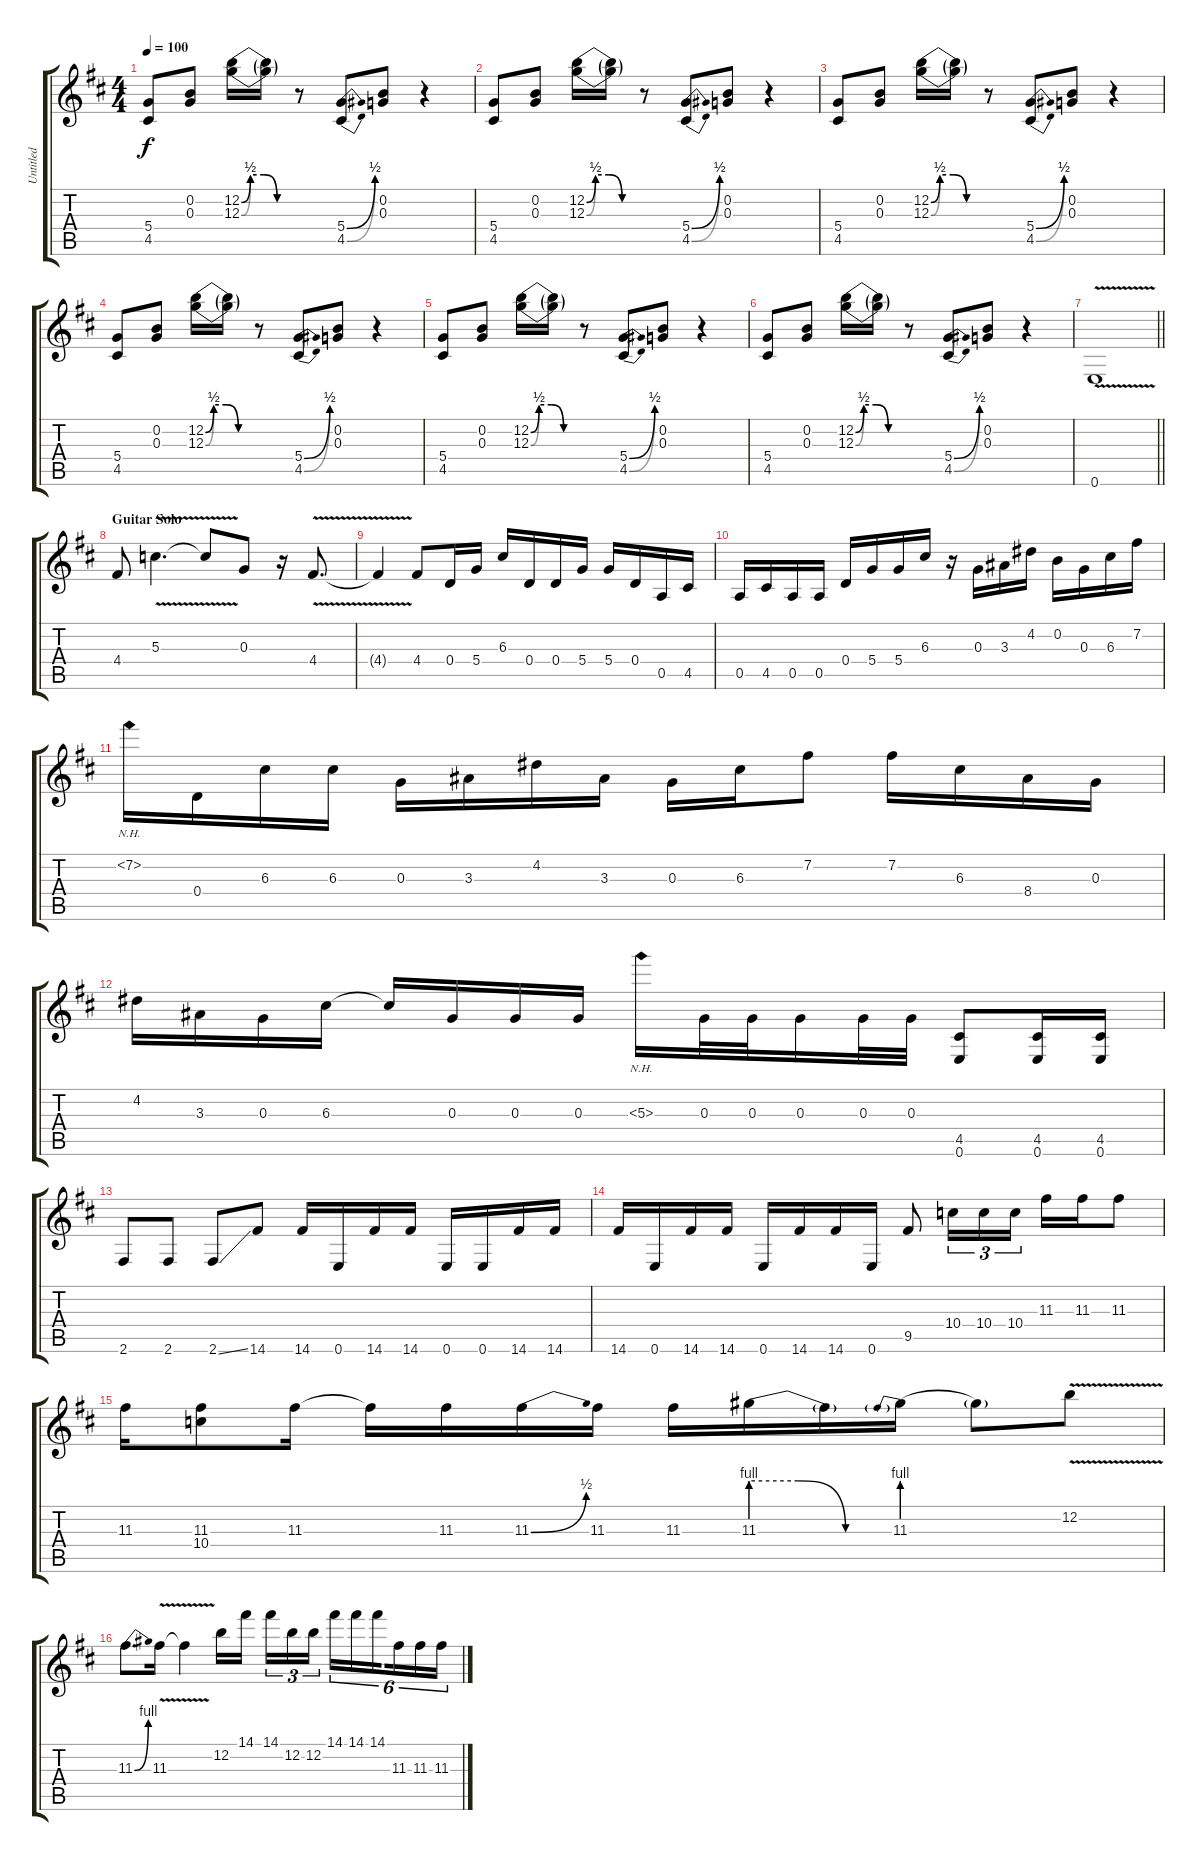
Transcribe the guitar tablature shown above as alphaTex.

\track ("Untitled" "Untitled") {instrument distortionguitar}
\staff {score tabs}
\tuning (E4 B3 G3 D3 A2 E2) {hide}
\ts (4 4)
\tempo 100
\clef g2
\ks d
(5.4 4.5).8{dy f} (0.2 0.3).8 (12.2{be (custom 0 0 10 2 25 2 40 0 60 0)} 12.3{be (custom 0 0 10 2 25 2 40 0 60 0)}).16 (12.2{t} 12.3{t}).16 r.8 (5.4{be (bend 0 0 60 2)} 4.5{be (bend 0 0 60 2)}).8 (0.2 0.3).8 r.4 |
(5.4 4.5).8 (0.2 0.3).8 (12.2{be (custom 0 0 10 2 25 2 40 0 60 0)} 12.3{be (custom 0 0 10 2 25 2 40 0 60 0)}).16 (12.2{t} 12.3{t}).16 r.8 (5.4{be (bend 0 0 60 2)} 4.5{be (bend 0 0 60 2)}).8 (0.2 0.3).8 r.4 |
(5.4 4.5).8 (0.2 0.3).8 (12.2{be (custom 0 0 10 2 25 2 40 0 60 0)} 12.3{be (custom 0 0 10 2 25 2 40 0 60 0)}).16 (12.2{t} 12.3{t}).16 r.8 (5.4{be (bend 0 0 60 2)} 4.5{be (bend 0 0 60 2)}).8 (0.2 0.3).8 r.4 |
(5.4 4.5).8 (0.2 0.3).8 (12.2{be (custom 0 0 10 2 25 2 40 0 60 0)} 12.3{be (custom 0 0 10 2 25 2 40 0 60 0)}).16 (12.2{t} 12.3{t}).16 r.8 (5.4{be (bend 0 0 60 2)} 4.5{be (bend 0 0 60 2)}).8 (0.2 0.3).8 r.4 |
(5.4 4.5).8 (0.2 0.3).8 (12.2{be (custom 0 0 10 2 25 2 40 0 60 0)} 12.3{be (custom 0 0 10 2 25 2 40 0 60 0)}).16 (12.2{t} 12.3{t}).16 r.8 (5.4{be (bend 0 0 60 2)} 4.5{be (bend 0 0 60 2)}).8 (0.2 0.3).8 r.4 |
(5.4 4.5).8 (0.2 0.3).8 (12.2{be (custom 0 0 10 2 25 2 40 0 60 0)} 12.3{be (custom 0 0 10 2 25 2 40 0 60 0)}).16 (12.2{t} 12.3{t}).16 r.8 (5.4{be (bend 0 0 60 2)} 4.5{be (bend 0 0 60 2)}).8 (0.2 0.3).8 r.4 |
\barLineRight lightlight
0.6{v}.1{volume 1} |
\section ("" "Guitar Solo")
4.4.8{volume 10} 5.3{v}.4{d} 5.3{v t}.8 0.3.8 r.16 4.4{v}.8{d} |
4.4{v t}.4 4.4.8 0.4.16 5.4.16 6.3.16 0.4.16 0.4.16 5.4.16 5.4.16 0.4.16 0.5.16 4.5.16 |
0.5.16 4.5.16 0.5.16 0.5.16 0.4.16 5.4.16 5.4.16 6.3.16 r.16 0.3.16 3.3.16 4.2.16 0.2.16 0.3.16 6.3.16 7.2.16 |
7.2{nh}.16 0.4.16 6.3.16 6.3.16 0.3.16 3.3.16 4.2.16 3.3.16 0.3.16 6.3.16 7.2.8 7.2.16 6.3.16 8.4.16 0.3.16 |
4.2.16 3.3.16 0.3.16 6.3.16 6.3{t}.16 0.3.16 0.3.16 0.3.16 5.3{nh}.16 0.3.32 0.3.32 0.3.16 0.3.32 0.3.32 (4.5 0.6).8 (4.5 0.6).16 (4.5 0.6).16 |
2.6.8 2.6.8 2.6{ss}.8 14.6.8 14.6.16 0.6.16 14.6.16 14.6.16 0.6.16 0.6.16 14.6.16 14.6.16 |
14.6.16 0.6.16 14.6.16 14.6.16 0.6.16 14.6.16 14.6.16 0.6.16 9.5.8 10.4.16{tu (3 2)} 10.4.16{tu (3 2)} 10.4.16{tu (3 2)} 11.3.16 11.3.16 11.3.8 |
11.3.16 (11.3 10.4).8 11.3.16 11.3{t}.16 11.3.16 11.3{be (bend 0 0 60 2)}.16 11.3.16 11.3.16 11.3{be (custom 0 4 20 4 40 0 60 0)}.16 11.3{t}.16 11.3{be (prebend 0 4 60 4)}.16 11.3{t}.8 12.2{v}.8 |
11.3{be (bend 0 0 60 4)}.8{d} 11.3{v}.16 11.3{v t}.4 12.2.16 14.1.16{beam splitsecondary} 14.1.16{tu (3 2)} 12.2.16{tu (3 2)} 12.2.16{tu (3 2)} 14.1.16{tu (6 4)} 14.1.16{tu (6 4)} 14.1.16{tu (6 4) beam splitsecondary} 11.3.16{tu (6 4)} 11.3.16{tu (6 4)} 11.3.16{tu (6 4)}
